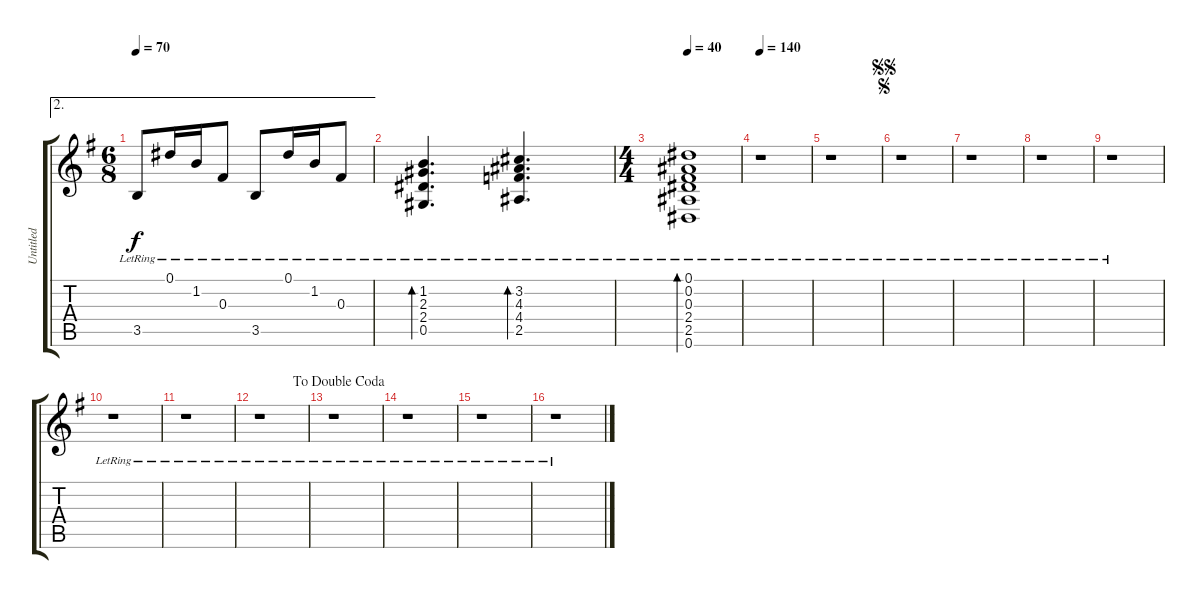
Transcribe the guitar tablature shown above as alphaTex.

\track ("Untitled" "Untitled") {instrument acousticguitarsteel}
\staff {score tabs}
\tuning (Eb4 Bb3 Gb3 Db3 Ab2 Eb2) {hide}
\ae 2
\ts (6 8)
\tempo 70
\clef g2
\ks g
3.5{lr}.8{dy f} 0.1{lr}.16 1.2{lr}.16{beam merge} 0.3{lr}.8 3.5{lr}.8{beam merge} 0.1{lr}.16{beam merge} 1.2{lr}.16 0.3{lr}.8 |
(1.2{lr} 2.3{lr} 2.4{lr} 0.5{lr}).4{d bd 30} (3.2{lr} 4.3{lr} 4.4{lr} 2.5{lr}).4{d bd 30} |
\ts (4 4)
\tempo 40
(0.1{lr} 0.2{lr} 0.3{lr} 2.4{lr} 2.5{lr} 0.6{lr}).1{bd 30} |
\tempo 140
r.1 |
r.1 |
\jump segno
\jump segnosegno
r.1 |
r.1 |
r.1 |
r.1 |
r.1 |
r.1 |
r.1 |
\jump dadoublecoda
r.1 |
r.1 |
r.1 |
r.1
